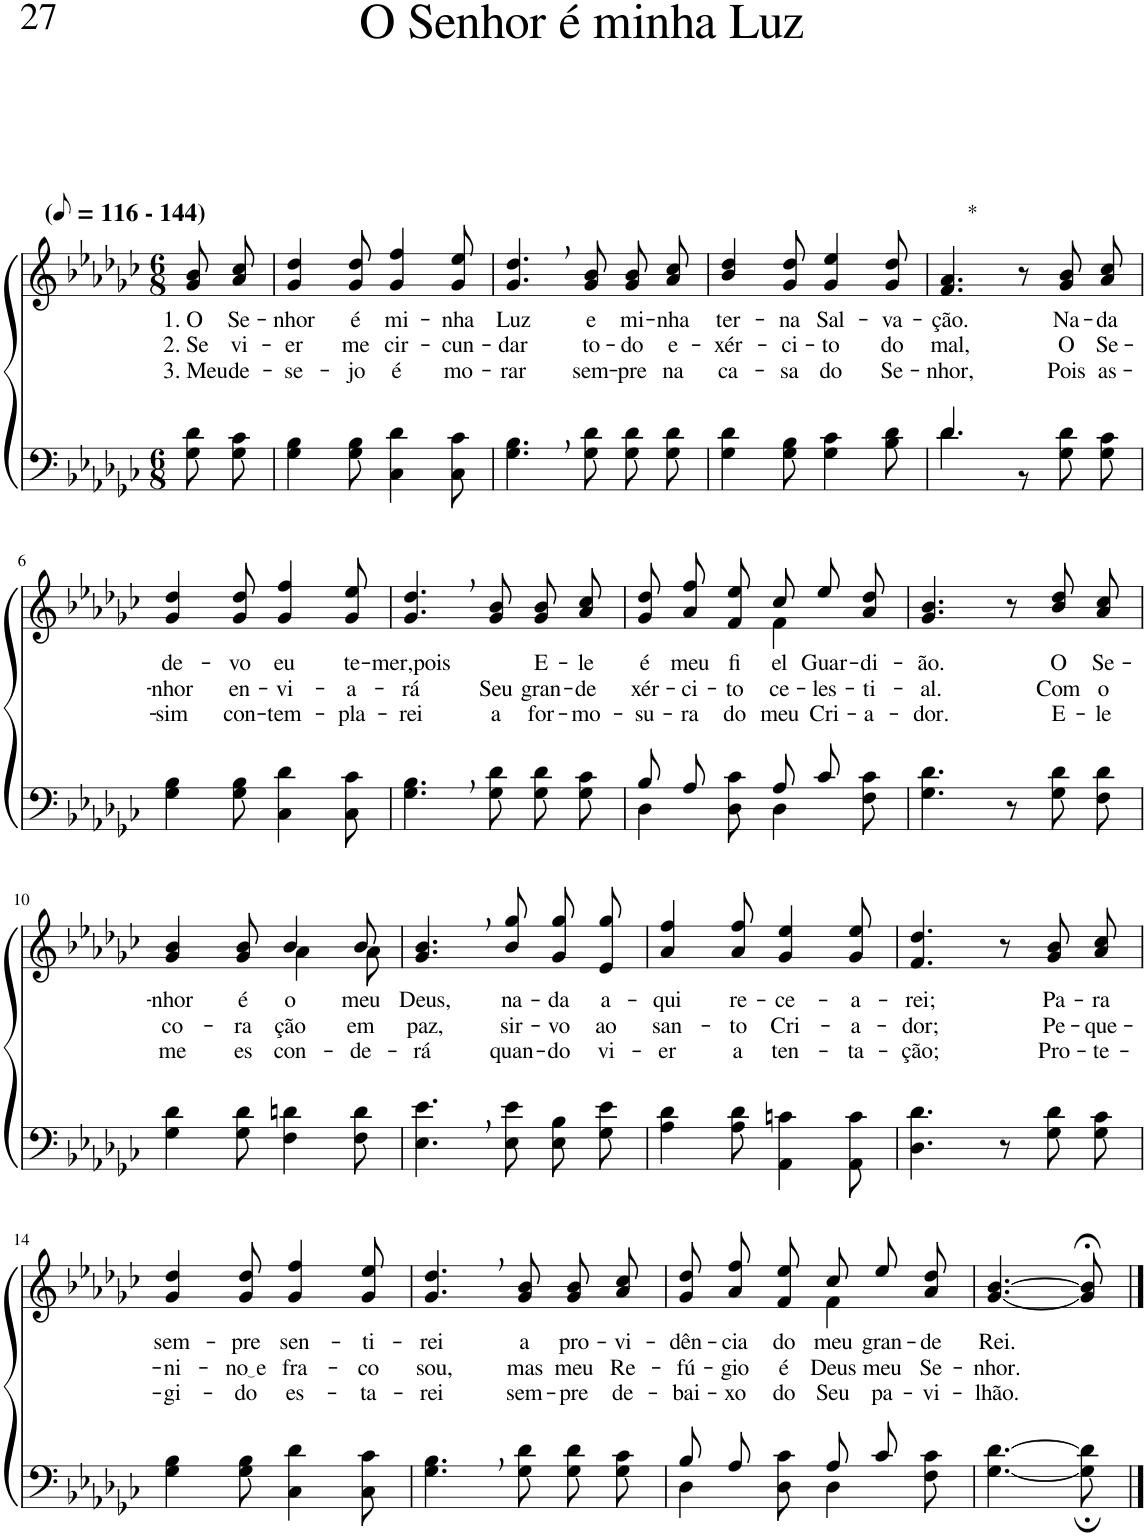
**kern	**kern	**text	**text	**text
*part2	*part1	*part1	*part1	*part1
*staff2	*staff1	*staff1	*staff1	*staff1
*I"Parte III e IV	*I"Parte I e II	*	*	*
*clefF4	*clefG2	*	*	*
*Trd2c3	*Trd2c3	*	*	*
*k[b-e-a-d-g-c-]	*k[b-e-a-d-g-c-]	*	*	*
*M6/8	*M6/8	*	*	*
*MM58	*MM58	*	*	*
=1	=1	=1	=1	=1
!	!LO:TX:a:B:t=(	!	!	!
!	!LO:TX:a:B:t=- 144)	!	!	!
!	!	!LO:LY:b	!LO:LY:b	!LO:LY:b
8G-\ 8d-\L	8g-/ 8b-/L	1. O	2. Se	3. Meu
!	!	!LO:LY:b	!LO:LY:b	!LO:LY:b
8G-\ 8c-\J	8a-/ 8cc-/J	Se-	vi-	de-
=2	=2	=2	=2	=2
!	!	!LO:LY:b	!LO:LY:b	!LO:LY:b
4G-\ 4B-\	4g-/ 4dd-/	-nhor	-er	-se-
!	!	!LO:LY:b	!LO:LY:b	!LO:LY:b
8G-\ 8B-\	8g-/ 8dd-/	é	me	-jo
!	!	!LO:LY:b	!LO:LY:b	!LO:LY:b
4C-\ 4d-\	4g-/ 4ff/	mi-	cir-	é
!	!	!LO:LY:b	!LO:LY:b	!LO:LY:b
8C-\ 8c-\	8g-/ 8ee-/	-nha	-cun-	mo-
=3	=3	=3	=3	=3
!	!	!LO:LY:b	!LO:LY:b	!LO:LY:b
4.G-\, 4.B-\,	4.g-/, 4.dd-/,	Luz	-dar	-rar
!	!	!LO:LY:b	!LO:LY:b	!LO:LY:b
8G-\ 8d-\L	8g-/ 8b-/L	e	to-	sem-
!	!	!LO:LY:b	!LO:LY:b	!LO:LY:b
8G-\ 8d-\	8g-/ 8b-/	mi-	-do	-pre
!	!	!LO:LY:b	!LO:LY:b	!LO:LY:b
8G-\ 8d-\J	8a-/ 8cc-/J	-nha	e-	na
=4	=4	=4	=4	=4
!	!	!LO:LY:b	!LO:LY:b	!LO:LY:b
4G-\ 4d-\	4b-/ 4dd-/	ter-	-xér-	ca-
!	!	!LO:LY:b	!LO:LY:b	!LO:LY:b
8G-\ 8B-\	8g-/ 8dd-/	-na	-ci-	-sa
!	!	!LO:LY:b	!LO:LY:b	!LO:LY:b
4G-\ 4c-\	4g-/ 4ee-/	Sal-	-to	do
!	!	!LO:LY:b	!LO:LY:b	!LO:LY:b
8B-\ 8d-\	8g-/ 8dd-/	-va-	do	Se-
=5	=5	=5	=5	=5
*^	*	*	*	*
!	!	!LO:TX:a:t=*	!	!	!
!	!	!	!LO:LY:b	!LO:LY:b	!LO:LY:b
4.d-/	4.d-\	4.f/ 4.a-/	-ção.	mal,	-nhor,
4.ryy	8r	8r	.	.	.
!	!	!	!LO:LY:b	!LO:LY:b	!LO:LY:b
.	8G-\ 8d-\L	8g-/ 8b-/L	Na-	O	Pois
!	!	!	!LO:LY:b	!LO:LY:b	!LO:LY:b
.	8G-\ 8c-\J	8a-/ 8cc-/J	-da	Se-	as-
!!LO:LB:g=z
=6	=6	=6	=6	=6	=6
!	!	!	!LO:LY:b	!LO:LY:b	!LO:LY:b
*v	*v	*	*	*	*
4G-\ 4B-\	4g-/ 4dd-/	de-	-nhor	-sim
!	!	!LO:LY:b	!LO:LY:b	!LO:LY:b
8G-\ 8B-\	8g-/ 8dd-/	-vo	en-	con-
!	!	!LO:LY:b	!LO:LY:b	!LO:LY:b
4C-\ 4d-\	4g-/ 4ff/	eu	-vi-	-tem-
!	!	!LO:LY:b	!LO:LY:b	!LO:LY:b
8C-\ 8c-\	8g-/ 8ee-/	te-	-a-	-pla-
=7	=7	=7	=7	=7
!	!	!LO:LY:b	!LO:LY:b	!LO:LY:b
4.G-\, 4.B-\,	4.g-/, 4.dd-/,	-mer,pois	-rá	-rei
!	!	!	!LO:LY:b	!LO:LY:b
8G-\ 8d-\L	8g-/ 8b-/L	.	Seu	a
!	!	!LO:LY:b	!LO:LY:b	!LO:LY:b
8G-\ 8d-\	8g-/ 8b-/	E-	gran-	for-
!	!	!LO:LY:b	!LO:LY:b	!LO:LY:b
8G-\ 8c-\J	8a-/ 8cc-/J	-le	-de	-mo-
=8	=8	=8	=8	=8
*^	*	*	*	*
!	!	!	!LO:LY:b	!LO:LY:b	!LO:LY:b
*	*	*^	*	*	*
8B-/L	4D-\	8g-\ 8dd-\L	4.ryy	é	xér-	-su-
!	!	!	!	!LO:LY:b	!LO:LY:b	!LO:LY:b
8A-/J	.	8a-\ 8ff\	.	meu	-ci-	-ra
!	!	!	!	!LO:LY:b	!LO:LY:b	!LO:LY:b
8ryy	8D-\ 8c-\	8f\ 8ee-\J	.	fi-	-to	do
!	!	!	!	!LO:LY:b	!LO:LY:b	!LO:LY:b
8A-/L	4D-\	8cc-\L	4f\	-el	ce-	meu
!	!	!	!	!LO:LY:b	!LO:LY:b	!LO:LY:b
8c-/J	.	8ee-\	.	Guar-	-les-	Cri-
!	!	!	!	!LO:LY:b	!LO:LY:b	!LO:LY:b
8ryy	8F\ 8c-\	8a-\ 8dd-\J	8ryy	-di-	-ti-	-a-
=9	=9	=9	=9	=9	=9	=9
!	!	!	!	!LO:LY:b	!LO:LY:b	!LO:LY:b
*v	*v	*	*	*	*	*
*	*v	*v	*	*	*
4.G-\ 4.d-\	4.g-/ 4.b-/	-ão.	-al.	-dor.
8r	8r	.	.	.
!	!	!LO:LY:b	!LO:LY:b	!LO:LY:b
8G-\ 8d-\L	8b-\ 8dd-\L	O	Com	E-
!	!	!LO:LY:b	!LO:LY:b	!LO:LY:b
8F\ 8d-\J	8a-\ 8cc-\J	Se-	o	-le
!!LO:LB:g=z
=10	=10	=10	=10	=10
!	!	!LO:LY:b	!LO:LY:b	!LO:LY:b
*	*^	*	*	*
4G-\ 4d-\	4g-/ 4b-/	4.ryy	-nhor	co-	me
!	!	!	!LO:LY:b	!LO:LY:b	!LO:LY:b
8G-\ 8d-\	8g-/ 8b-/	.	é	-ra-	es-
!	!	!	!LO:LY:b	!LO:LY:b	!LO:LY:b
4F\ 4dn\	4b-/	4a-\	o	-ção	-con-
!	!	!	!LO:LY:b	!LO:LY:b	!LO:LY:b
8F\ 8d\	8b-/	8a-\	meu	em	-de-
=11	=11	=11	=11	=11	=11
!	!	!	!LO:LY:b	!LO:LY:b	!LO:LY:b
*	*v	*v	*	*	*
4.E-\, 4.e-\,	4.g-/, 4.b-/,	Deus,	paz,	-rá
!	!	!LO:LY:b	!LO:LY:b	!LO:LY:b
8E-\ 8e-\L	8b-\ 8gg-\L	na-	sir-	quan-
!	!	!LO:LY:b	!LO:LY:b	!LO:LY:b
8E-\ 8B-\	8g-\ 8gg-\	-da	-vo	-do
!	!	!LO:LY:b	!LO:LY:b	!LO:LY:b
8G-\ 8e-\J	8e-\ 8gg-\J	a-	ao	vi-
=12	=12	=12	=12	=12
!	!	!LO:LY:b	!LO:LY:b	!LO:LY:b
4A-\ 4d-\	4a-/ 4ff/	-qui	san-	-er
!	!	!LO:LY:b	!LO:LY:b	!LO:LY:b
8A-\ 8d-\	8a-/ 8ff/	re-	-to	a
!	!	!LO:LY:b	!LO:LY:b	!LO:LY:b
4AA-\ 4cn\	4g-/ 4ee-/	-ce-	Cri-	ten-
!	!	!LO:LY:b	!LO:LY:b	!LO:LY:b
8AA-\ 8c\	8g-/ 8ee-/	-a-	-a-	-ta-
=13	=13	=13	=13	=13
!	!	!LO:LY:b	!LO:LY:b	!LO:LY:b
4.D-\ 4.d-\	4.f/ 4.dd-/	-rei;	-dor;	-ção;
8r	8r	.	.	.
!	!	!LO:LY:b	!LO:LY:b	!LO:LY:b
8G-\ 8d-\L	8g-/ 8b-/L	Pa-	Pe-	Pro-
!	!	!LO:LY:b	!LO:LY:b	!LO:LY:b
8G-\ 8c-\J	8a-/ 8cc-/J	-ra	-que-	-te-
!!LO:LB:g=z
=14	=14	=14	=14	=14
!	!	!LO:LY:b	!LO:LY:b	!LO:LY:b
4G-\ 4B-\	4g-/ 4dd-/	sem-	-ni-	-gi-
!	!	!LO:LY:b	!LO:LY:b	!LO:LY:b
8G-\ 8B-\	8g-/ 8dd-/	-pre	no e	-do
!	!	!LO:LY:b	!LO:LY:b	!LO:LY:b
4C-\ 4d-\	4g-/ 4ff/	sen-	fra-	es-
!	!	!LO:LY:b	!LO:LY:b	!LO:LY:b
8C-\ 8c-\	8g-/ 8ee-/	-ti-	-co	-ta-
=15	=15	=15	=15	=15
!	!	!LO:LY:b	!LO:LY:b	!LO:LY:b
4.G-\, 4.B-\,	4.g-/, 4.dd-/,	-rei	sou,	-rei
!	!	!LO:LY:b	!LO:LY:b	!LO:LY:b
8G-\ 8d-\L	8g-/ 8b-/L	a	mas	sem-
!	!	!LO:LY:b	!LO:LY:b	!LO:LY:b
8G-\ 8d-\	8g-/ 8b-/	pro-	meu	-pre
!	!	!LO:LY:b	!LO:LY:b	!LO:LY:b
8G-\ 8c-\J	8a-/ 8cc-/J	-vi-	Re-	de-
=16	=16	=16	=16	=16
*^	*	*	*	*
!	!	!	!LO:LY:b	!LO:LY:b	!LO:LY:b
*	*	*^	*	*	*
8B-/L	4D-\	8g-\ 8dd-\L	4.ryy	-dên-	-fú-	-bai-
!	!	!	!	!LO:LY:b	!LO:LY:b	!LO:LY:b
8A-/J	.	8a-\ 8ff\	.	-cia	-gio	-xo
!	!	!	!	!LO:LY:b	!LO:LY:b	!LO:LY:b
8ryy	8D-\ 8c-\	8f\ 8ee-\J	.	do	é	do
!	!	!	!	!	!LO:LY:b	!LO:LY:b
!	!	!	!	!LO:LY:b	!	!
8A-/L	4D-\	8cc-\L	4f\	meu	Deus	Seu
!	!	!	!	!LO:LY:b	!LO:LY:b	!LO:LY:b
8c-/J	.	8ee-\	.	gran-	meu	pa-
!	!	!	!	!LO:LY:b	!LO:LY:b	!LO:LY:b
8ryy	8F\ 8c-\	8a-\ 8dd-\J	8ryy	-de	Se-	-vi-
=17	=17	=17	=17	=17	=17	=17
!	!	!	!	!LO:LY:b	!LO:LY:b	!LO:LY:b
*v	*v	*	*	*	*	*
*	*v	*v	*	*	*
[4.G-\ [4.d-\	[4.g-/ [4.b-/	Rei.	-nhor.	-lhão.
8G-\]; 8d-\];	8g-/];< 8b-/];<	.	.	.
==	==	==	==	==
*-	*-	*-	*-	*-
